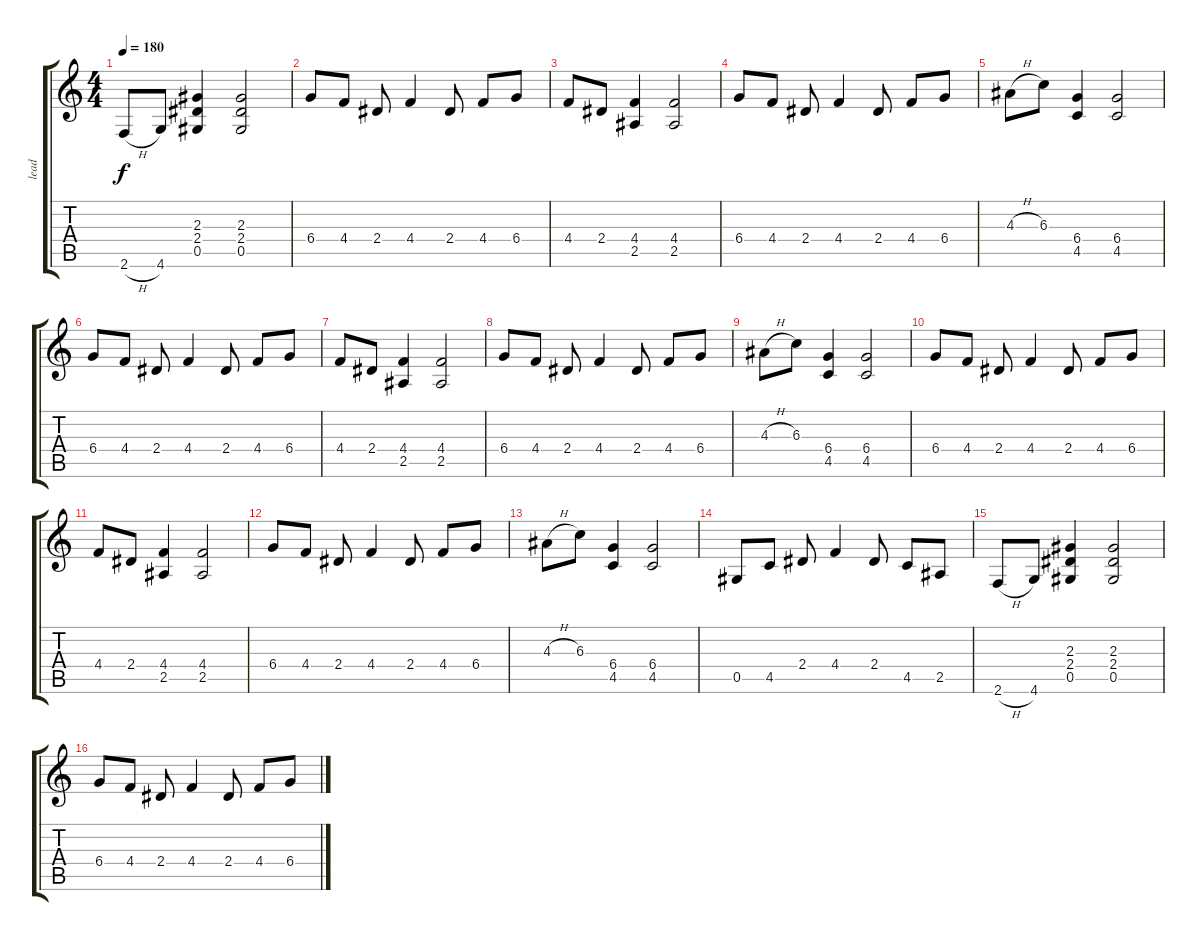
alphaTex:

\track ("lead" "lead") {instrument distortionguitar}
\staff {score tabs}
\tuning (Eb4 Bb3 Gb3 Db3 Ab2 Eb2) {hide}
\ts (4 4)
\tempo 180
\clef g2
\ks c
2.6{h}.8{dy f} 4.6.8 (2.3 2.4 0.5).4 (2.3 2.4 0.5).2 |
6.4.8 4.4.8 2.4.8 4.4.4 2.4.8 4.4.8 6.4.8 |
4.4.8 2.4.8 (4.4 2.5).4 (4.4 2.5).2 |
6.4.8 4.4.8 2.4.8 4.4.4 2.4.8 4.4.8 6.4.8 |
4.3{h}.8 6.3.8 (6.4 4.5).4 (6.4 4.5).2 |
6.4.8 4.4.8 2.4.8 4.4.4 2.4.8 4.4.8 6.4.8 |
4.4.8 2.4.8 (4.4 2.5).4 (4.4 2.5).2 |
6.4.8 4.4.8 2.4.8 4.4.4 2.4.8 4.4.8 6.4.8 |
4.3{h}.8 6.3.8 (6.4 4.5).4 (6.4 4.5).2 |
6.4.8 4.4.8 2.4.8 4.4.4 2.4.8 4.4.8 6.4.8 |
4.4.8 2.4.8 (4.4 2.5).4 (4.4 2.5).2 |
6.4.8 4.4.8 2.4.8 4.4.4 2.4.8 4.4.8 6.4.8 |
4.3{h}.8 6.3.8 (6.4 4.5).4 (6.4 4.5).2 |
0.5.8 4.5.8 2.4.8 4.4.4 2.4.8 4.5.8 2.5.8 |
2.6{h}.8 4.6.8 (2.3 2.4 0.5).4 (2.3 2.4 0.5).2 |
6.4.8 4.4.8 2.4.8 4.4.4 2.4.8 4.4.8 6.4.8
